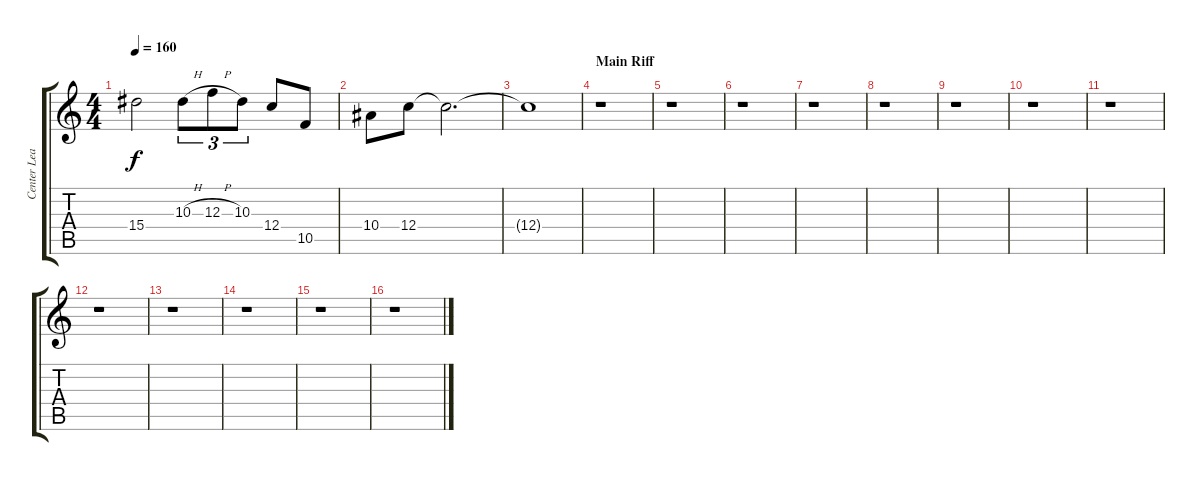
\track ("Center Lead 1" "Center Lea") {instrument overdrivenguitar}
\staff {score tabs}
\tuning (D4 A3 F3 C3 G2 C2) {hide}
\ts (4 4)
\tempo 160
\clef g2
\ks aminor
15.4{t}.2{dy f} 10.3{h}.8{tu (3 2)} 12.3{h}.8{tu (3 2)} 10.3.8{tu (3 2)} 12.4.8 10.5.8 |
10.4.8 12.4.8 12.4{t}.2{d} |
12.4{t}.1 |
\section ("" "Main Riff")
r.1 |
r.1 |
r.1 |
r.1 |
r.1 |
r.1 |
r.1 |
r.1 |
r.1 |
r.1 |
r.1 |
r.1 |
r.1
